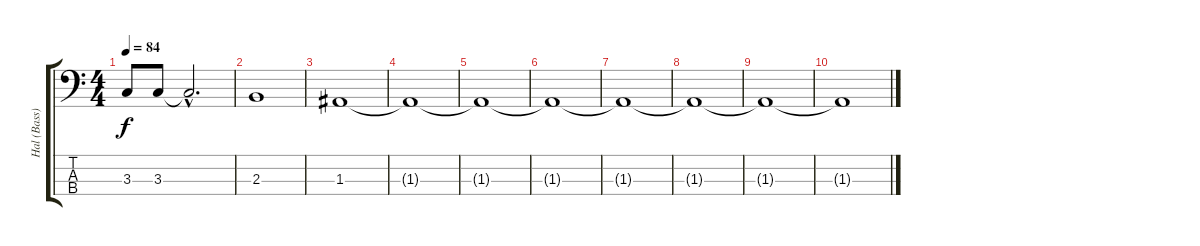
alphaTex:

\track ("Hal (Bass)" "Hal (Bass)") {instrument electricbassfinger}
\staff {score tabs}
\tuning (G2 D2 A1 E1) {hide}
\ts (4 4)
\tempo 84
\clef f4
\ks c
3.3.8{dy f} 3.3.8 3.3{hac t}.2{d} |
2.3.1 |
1.3.1 |
1.3{t}.1 |
1.3{t}.1 |
1.3{t}.1 |
1.3{t}.1 |
1.3{t}.1 |
1.3{t}.1{volume 0} |
1.3{t}.1
